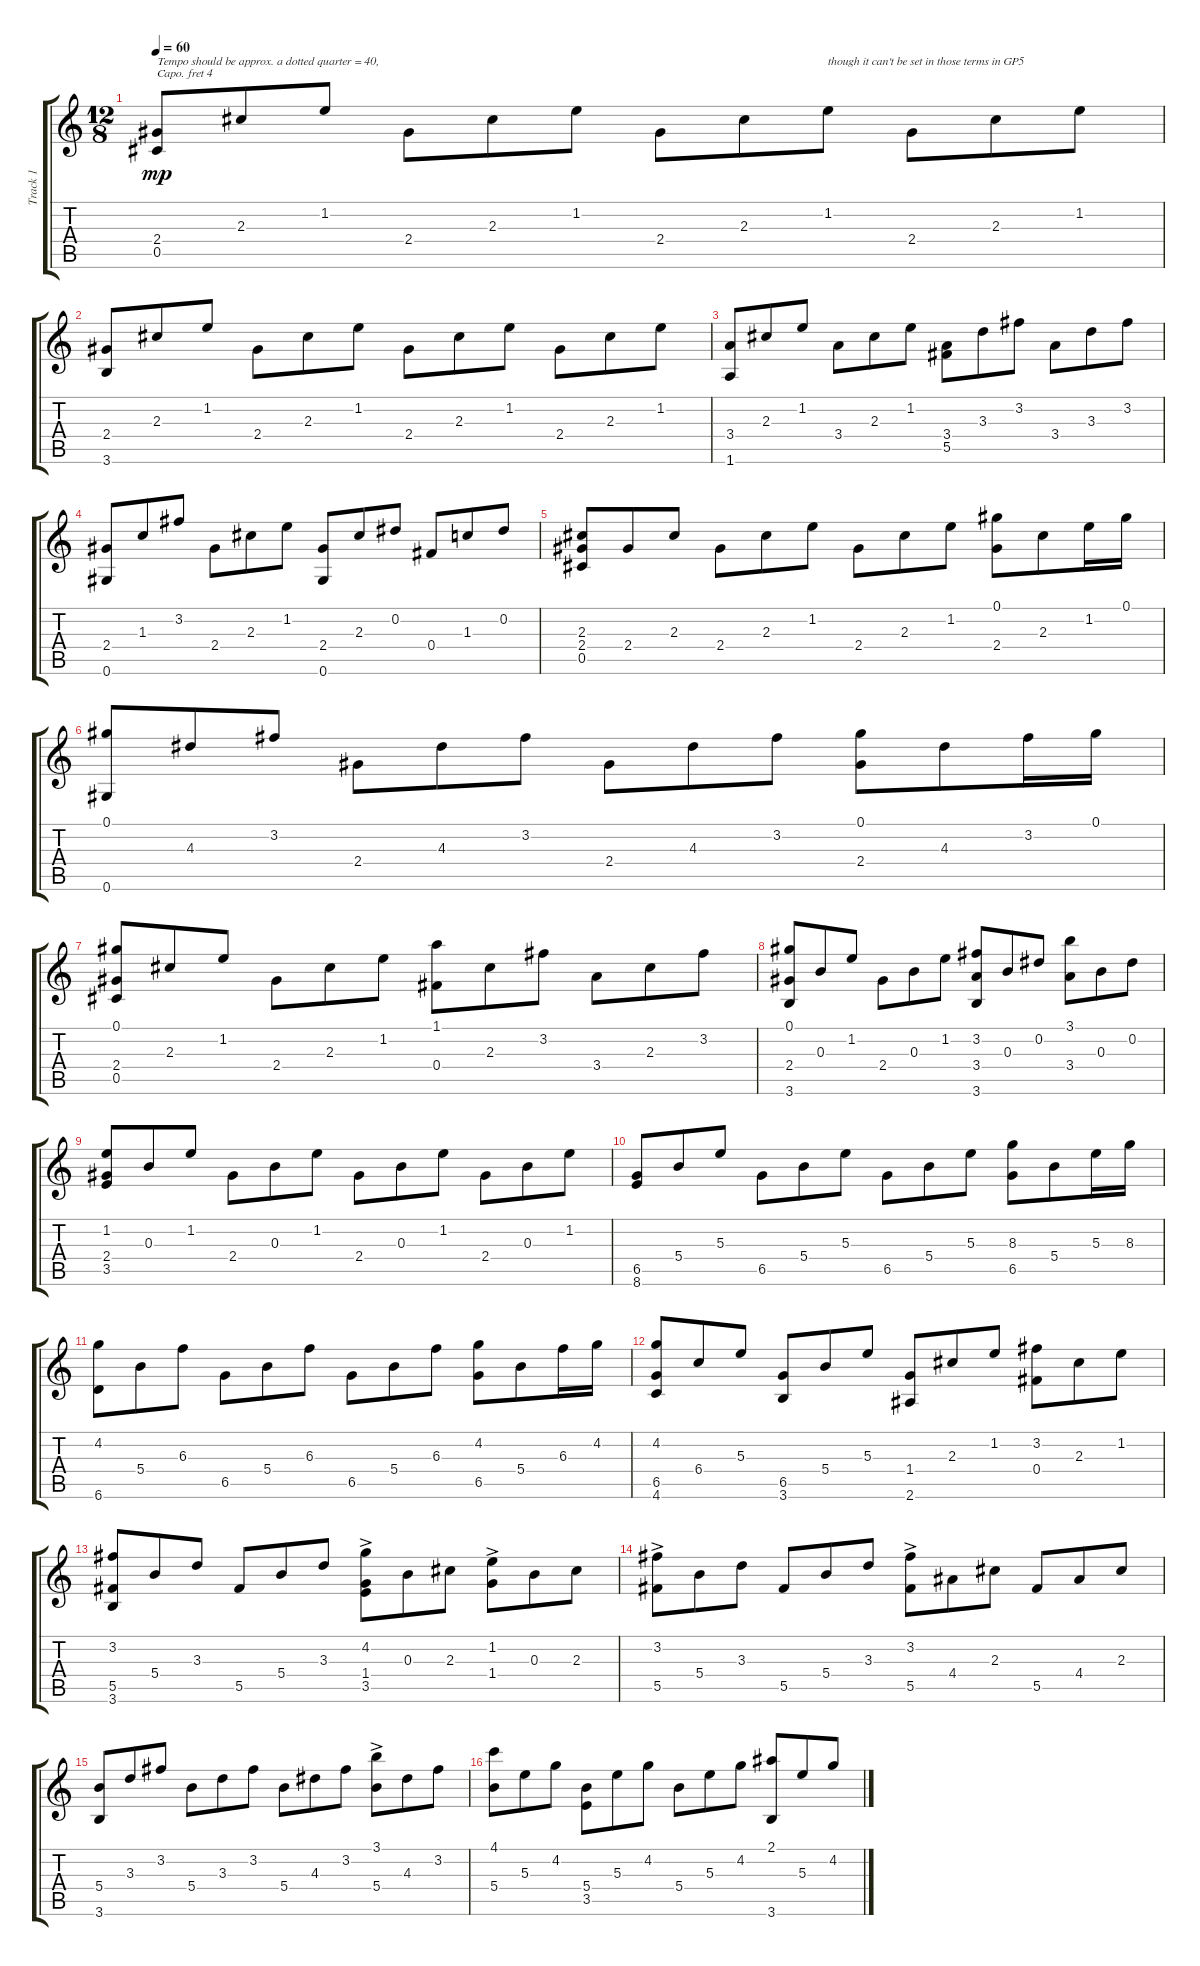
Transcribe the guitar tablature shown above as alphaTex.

\track ("Track 1" "Track 1") {instrument acousticguitarnylon}
\staff {score tabs}
\capo 4
\tuning (E4 B3 G3 D3 A2 E2) {hide}
\ts (12 8)
\tempo 60
\clef g2
\ks aminor
(2.4 0.5).8{txt "Tempo should be approx. a dotted quarter = 40," dy mp instrument acousticguitarnylon} 2.3.8 1.2.8 2.4.8 2.3.8 1.2.8 2.4.8 2.3.8 1.2.8{txt "though it can't be set in those terms in GP5"} 2.4.8 2.3.8 1.2.8 |
(2.4 3.6).8 2.3.8 1.2.8 2.4.8 2.3.8 1.2.8 2.4.8 2.3.8 1.2.8 2.4.8 2.3.8 1.2.8 |
(3.4 1.6).8 2.3.8 1.2.8 3.4.8 2.3.8 1.2.8 (3.4 5.5).8 3.3.8 3.2.8 3.4.8 3.3.8 3.2.8 |
(2.4 0.6).8 1.3.8 3.2.8 2.4.8 2.3.8 1.2.8 (2.4 0.6).8 2.3.8 0.2.8 0.4.8 1.3.8 0.2.8 |
(2.3 2.4 0.5).8 2.4.8 2.3.8 2.4.8 2.3.8 1.2.8 2.4.8 2.3.8 1.2.8 (0.1 2.4).8 2.3.8 1.2.16 0.1.16 |
(0.1 0.6).8 4.3.8 3.2.8 2.4.8 4.3.8 3.2.8 2.4.8 4.3.8 3.2.8 (0.1 2.4).8 4.3.8 3.2.16 0.1.16 |
(0.1 2.4 0.5).8 2.3.8 1.2.8 2.4.8 2.3.8 1.2.8 (1.1 0.4).8 2.3.8 3.2.8 3.4.8 2.3.8 3.2.8 |
(0.1 2.4 3.6).8 0.3.8 1.2.8 2.4.8 0.3.8 1.2.8 (3.2 3.4 3.6).8 0.3.8 0.2.8 (3.1 3.4).8 0.3.8 0.2.8 |
(1.2 2.4 3.5).8 0.3.8 1.2.8 2.4.8 0.3.8 1.2.8 2.4.8 0.3.8 1.2.8 2.4.8 0.3.8 1.2.8 |
(6.5 8.6).8 5.4.8 5.3.8 6.5.8 5.4.8 5.3.8 6.5.8 5.4.8 5.3.8 (8.3 6.5).8 5.4.8 5.3.16 8.3.16 |
(4.2 6.6).8 5.4.8 6.3.8 6.5.8 5.4.8 6.3.8 6.5.8 5.4.8 6.3.8 (4.2 6.5).8 5.4.8 6.3.16 4.2.16 |
(4.2 6.5 4.6).8 6.4.8 5.3.8 (6.5 3.6).8 5.4.8 5.3.8 (1.4 2.6).8 2.3.8 1.2.8 (3.2 0.4).8 2.3.8 1.2.8 |
(3.2 5.5 3.6).8 5.4.8 3.3.8 5.5.8 5.4.8 3.3.8 (4.2{ac} 1.4 3.5).8 0.3.8 2.3.8 (1.2{ac} 1.4).8 0.3.8 2.3.8 |
(3.2{ac} 5.5).8 5.4.8 3.3.8 5.5.8 5.4.8 3.3.8 (3.2{ac} 5.5).8 4.4.8 2.3.8 5.5.8 4.4.8 2.3.8 |
(5.4 3.6).8 3.3.8 3.2.8 5.4.8 3.3.8 3.2.8 5.4.8 4.3.8 3.2.8 (3.1{ac} 5.4).8 4.3.8 3.2.8 |
(4.1 5.4).8 5.3.8 4.2.8 (5.4 3.5).8 5.3.8 4.2.8 5.4.8 5.3.8 4.2.8 (2.1 3.6).8 5.3.8 4.2.8
